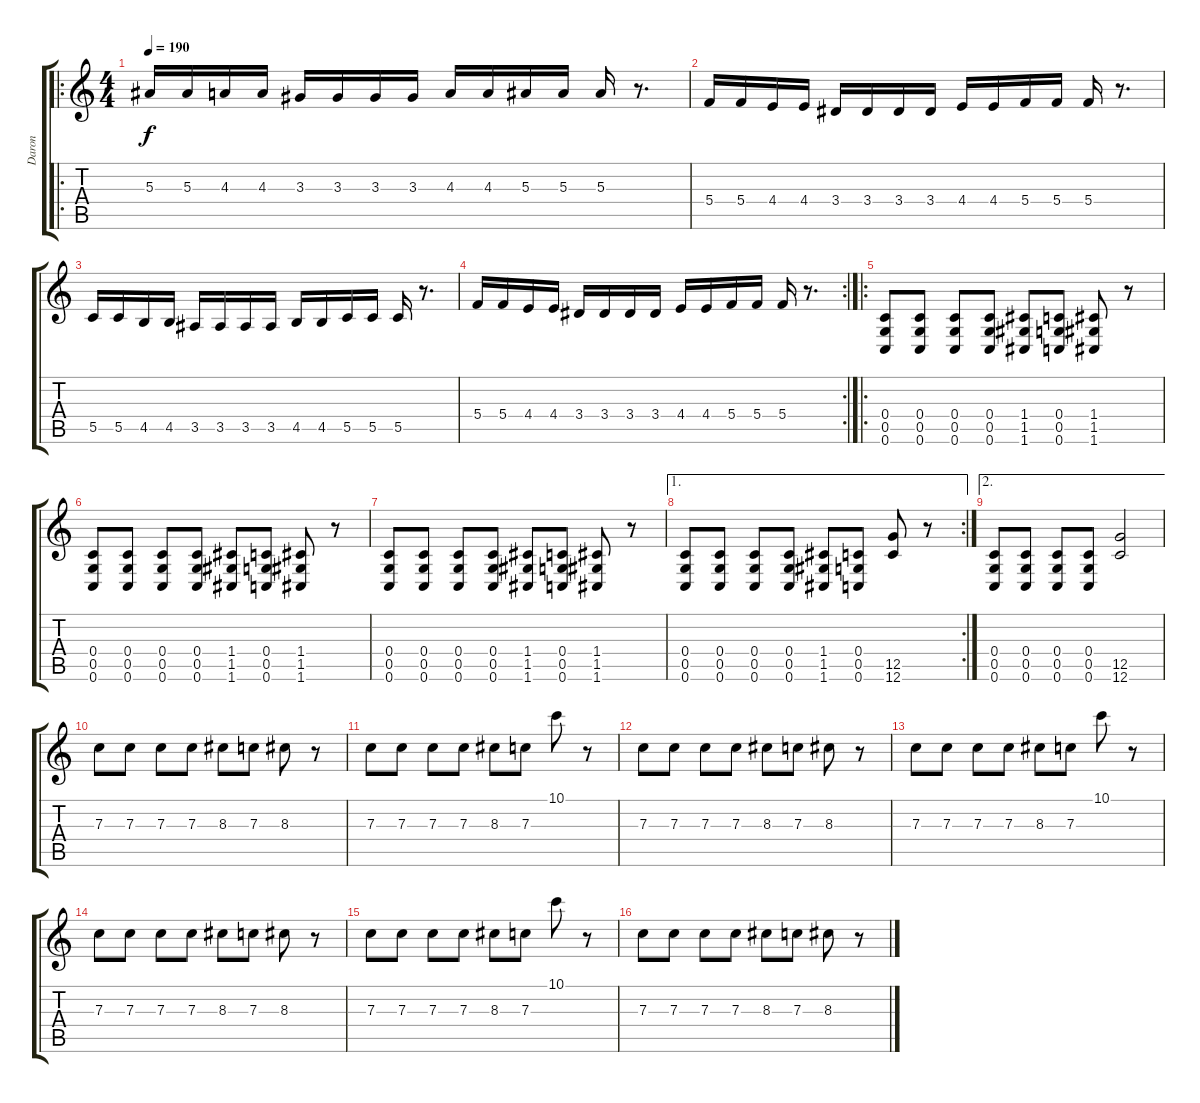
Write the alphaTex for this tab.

\track ("Daron" "Daron") {instrument distortionguitar}
\staff {score tabs}
\tuning (D4 A3 F3 C3 G2 C2) {hide}
\ro
\ts (4 4)
\tempo 190
\clef g2
\ks c
5.3.16{dy f instrument guitarharmonics} 5.3.16 4.3.16 4.3.16 3.3.16 3.3.16 3.3.16 3.3.16 4.3.16 4.3.16 5.3.16 5.3.16 5.3.16 r.8{d} |
5.4.16 5.4.16 4.4.16 4.4.16 3.4.16 3.4.16 3.4.16 3.4.16 4.4.16 4.4.16 5.4.16 5.4.16 5.4.16 r.8{d} |
5.5.16 5.5.16 4.5.16 4.5.16 3.5.16 3.5.16 3.5.16 3.5.16 4.5.16 4.5.16 5.5.16 5.5.16 5.5.16 r.8{d} |
\rc 2
5.4.16 5.4.16 4.4.16 4.4.16 3.4.16 3.4.16 3.4.16 3.4.16 4.4.16 4.4.16 5.4.16 5.4.16 5.4.16 r.8{d} |
\ro
(0.4 0.5 0.6).8{instrument distortionguitar} (0.4 0.5 0.6).8 (0.4 0.5 0.6).8 (0.4 0.5 0.6).8 (1.4 1.5 1.6).8 (0.4 0.5 0.6).8 (1.4 1.5 1.6).8 r.8 |
(0.4 0.5 0.6).8 (0.4 0.5 0.6).8 (0.4 0.5 0.6).8 (0.4 0.5 0.6).8 (1.4 1.5 1.6).8 (0.4 0.5 0.6).8 (1.4 1.5 1.6).8 r.8 |
(0.4 0.5 0.6).8 (0.4 0.5 0.6).8 (0.4 0.5 0.6).8 (0.4 0.5 0.6).8 (1.4 1.5 1.6).8 (0.4 0.5 0.6).8 (1.4 1.5 1.6).8 r.8 |
\ae 1
\rc 2
(0.4 0.5 0.6).8 (0.4 0.5 0.6).8 (0.4 0.5 0.6).8 (0.4 0.5 0.6).8 (1.4 1.5 1.6).8 (0.4 0.5 0.6).8 (12.5 12.6).8 r.8 |
\ae 2
(0.4 0.5 0.6).8 (0.4 0.5 0.6).8 (0.4 0.5 0.6).8 (0.4 0.5 0.6).8 (12.5 12.6).2 |
7.3.8 7.3.8 7.3.8 7.3.8 8.3.8 7.3.8 8.3.8 r.8 |
7.3.8 7.3.8 7.3.8 7.3.8 8.3.8 7.3.8 10.1.8 r.8 |
7.3.8 7.3.8 7.3.8 7.3.8 8.3.8 7.3.8 8.3.8 r.8 |
7.3.8 7.3.8 7.3.8 7.3.8 8.3.8 7.3.8 10.1.8 r.8 |
7.3.8 7.3.8 7.3.8 7.3.8 8.3.8 7.3.8 8.3.8 r.8 |
7.3.8 7.3.8 7.3.8 7.3.8 8.3.8 7.3.8 10.1.8 r.8 |
7.3.8 7.3.8 7.3.8 7.3.8 8.3.8 7.3.8 8.3.8 r.8
